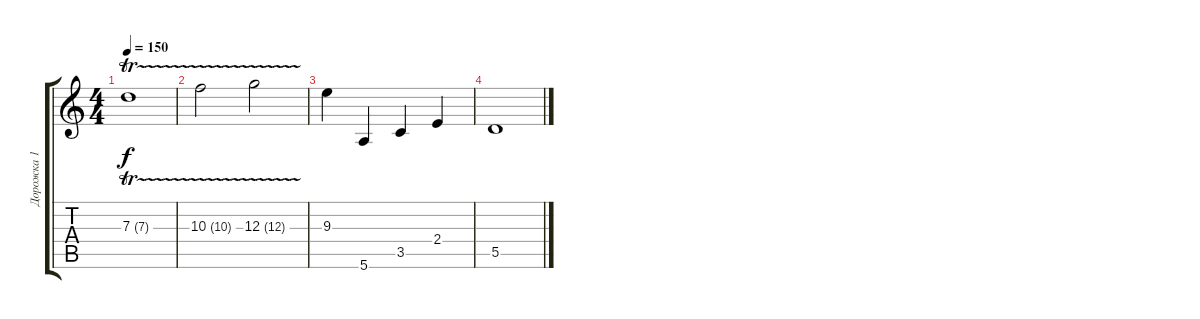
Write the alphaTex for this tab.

\track ("Дорожка 1" "Дорожка 1") {instrument distortionguitar}
\staff {score tabs}
\tuning (E4 B3 G3 D3 A2 E2) {hide}
\ts (4 4)
\tempo 150
\clef g2
\ks c
7.3{tr (7 16)}.1{dy f} |
10.3{tr (10 16)}.2 12.3{tr (12 16)}.2 |
9.3.4 5.6.4 3.5.4 2.4.4 |
5.5.1
